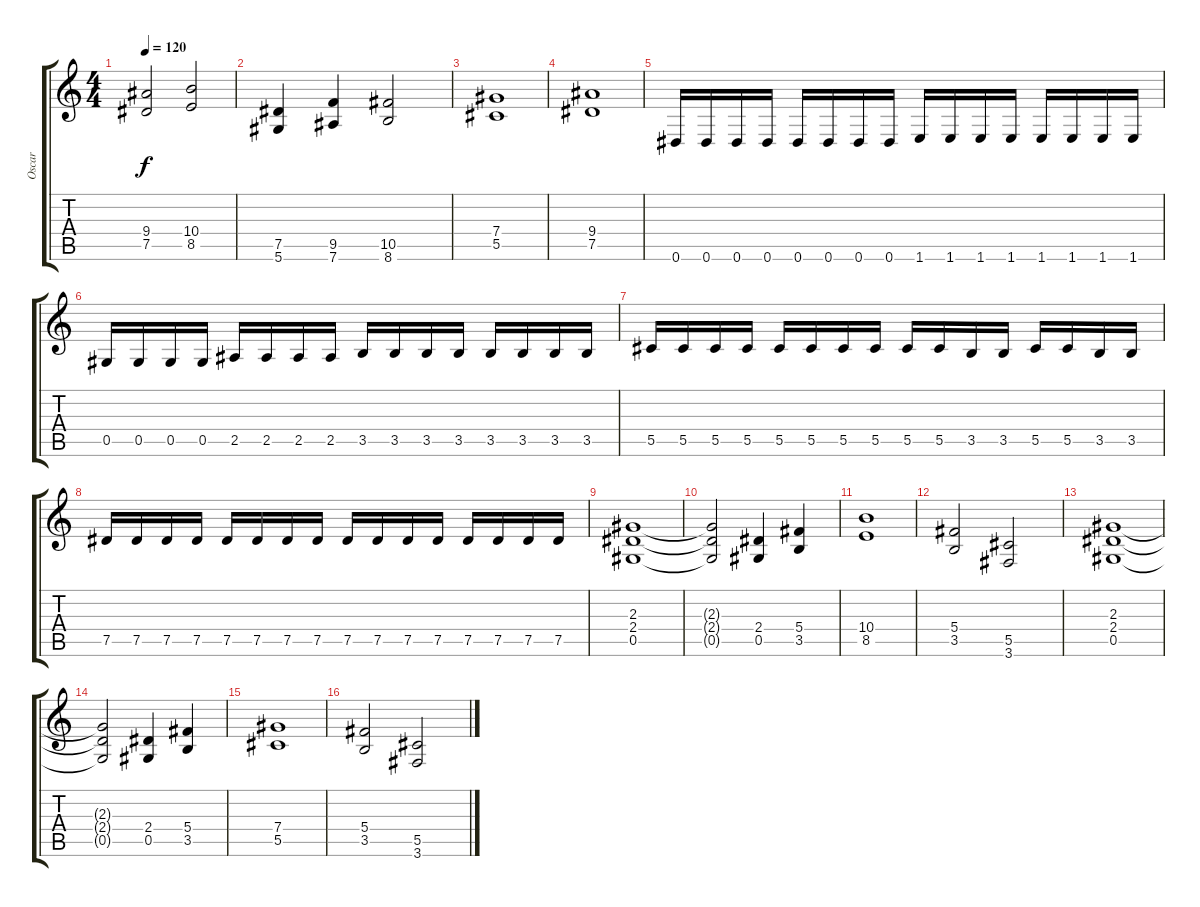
\track ("Oscar" "Oscar") {instrument distortionguitar}
\staff {score tabs}
\tuning (Eb4 Bb3 Gb3 Db3 Ab2 Eb2) {hide}
\ts (4 4)
\tempo 120
\clef g2
\ks c
(9.4 7.5).2{dy f} (10.4 8.5).2 |
(7.5 5.6).4 (9.5 7.6).4 (10.5 8.6).2 |
(7.4 5.5).1 |
(9.4 7.5).1 |
0.6.16 0.6.16 0.6.16 0.6.16 0.6.16 0.6.16 0.6.16 0.6.16 1.6.16 1.6.16 1.6.16 1.6.16 1.6.16 1.6.16 1.6.16 1.6.16 |
0.5.16 0.5.16 0.5.16 0.5.16 2.5.16 2.5.16 2.5.16 2.5.16 3.5.16 3.5.16 3.5.16 3.5.16 3.5.16 3.5.16 3.5.16 3.5.16 |
5.5.16 5.5.16 5.5.16 5.5.16 5.5.16 5.5.16 5.5.16 5.5.16 5.5.16 5.5.16 3.5.16 3.5.16 5.5.16 5.5.16 3.5.16 3.5.16 |
7.5.16 7.5.16 7.5.16 7.5.16 7.5.16 7.5.16 7.5.16 7.5.16 7.5.16 7.5.16 7.5.16 7.5.16 7.5.16 7.5.16 7.5.16 7.5.16 |
(2.3 2.4 0.5).1 |
(2.3{t} 2.4{t} 0.5{t}).2 (2.4 0.5).4 (5.4 3.5).4 |
(10.4 8.5).1 |
(5.4 3.5).2 (5.5 3.6).2 |
(2.3 2.4 0.5).1 |
(2.3{t} 2.4{t} 0.5{t}).2 (2.4 0.5).4 (5.4 3.5).4 |
(7.4 5.5).1 |
(5.4 3.5).2 (5.5 3.6).2
